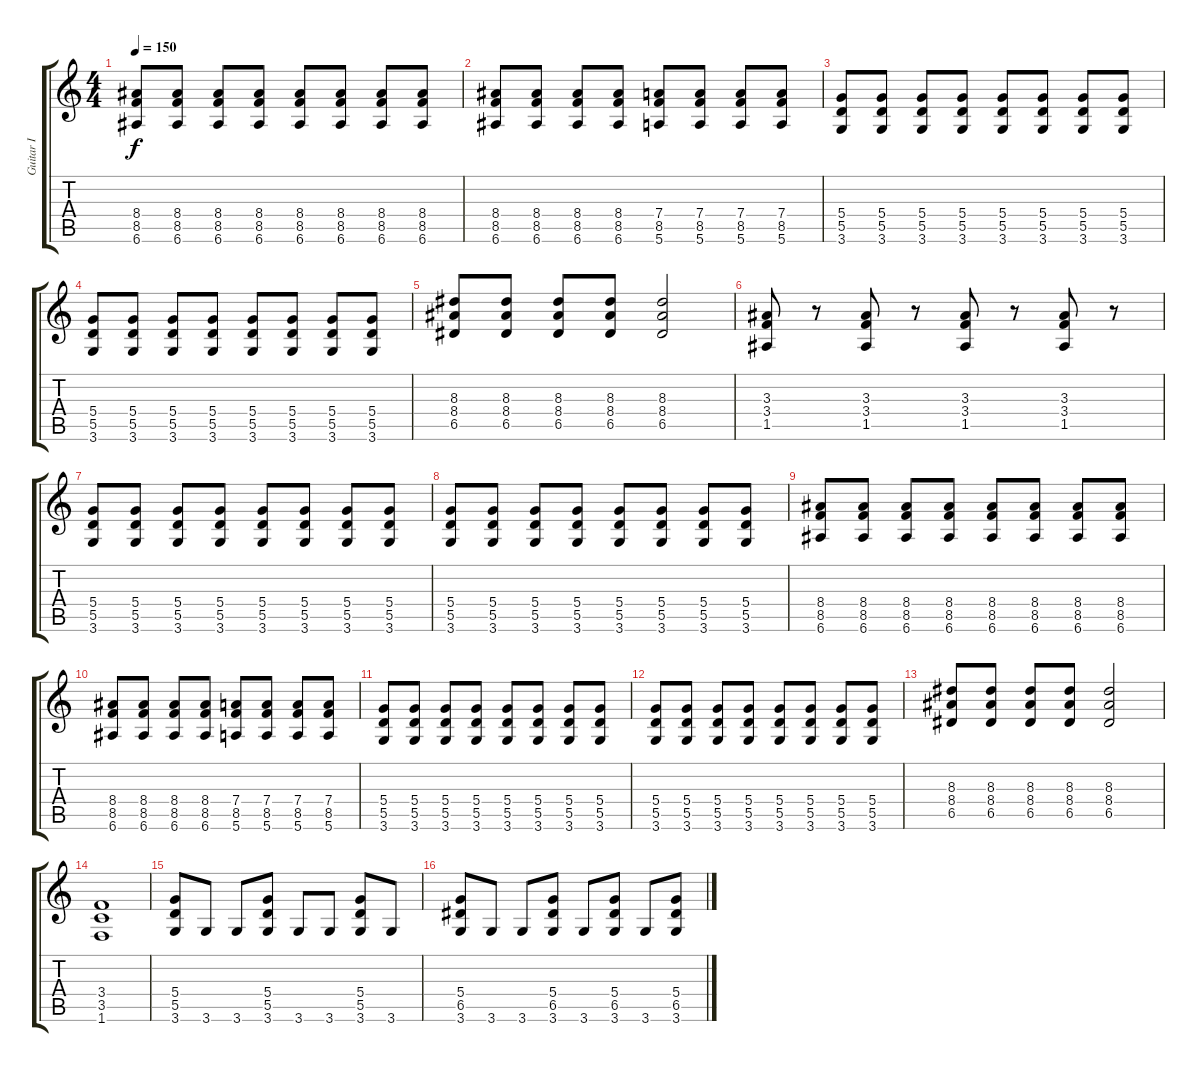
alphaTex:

\track ("Guitar I" "Guitar I") {instrument distortionguitar}
\staff {score tabs}
\tuning (E4 B3 G3 D3 A2 E2) {hide}
\ts (4 4)
\tempo 150
\clef g2
\ks c
(8.4 8.5 6.6).8{dy f} (8.4 8.5 6.6).8 (8.4 8.5 6.6).8 (8.4 8.5 6.6).8 (8.4 8.5 6.6).8 (8.4 8.5 6.6).8 (8.4 8.5 6.6).8 (8.4 8.5 6.6).8 |
(8.4 8.5 6.6).8 (8.4 8.5 6.6).8 (8.4 8.5 6.6).8 (8.4 8.5 6.6).8 (7.4 8.5 5.6).8 (7.4 8.5 5.6).8 (7.4 8.5 5.6).8 (7.4 8.5 5.6).8 |
(5.4 5.5 3.6).8 (5.4 5.5 3.6).8 (5.4 5.5 3.6).8 (5.4 5.5 3.6).8 (5.4 5.5 3.6).8 (5.4 5.5 3.6).8 (5.4 5.5 3.6).8 (5.4 5.5 3.6).8 |
(5.4 5.5 3.6).8 (5.4 5.5 3.6).8 (5.4 5.5 3.6).8 (5.4 5.5 3.6).8 (5.4 5.5 3.6).8 (5.4 5.5 3.6).8 (5.4 5.5 3.6).8 (5.4 5.5 3.6).8 |
(8.3 8.4 6.5).8 (8.3 8.4 6.5).8 (8.3 8.4 6.5).8 (8.3 8.4 6.5).8 (8.3 8.4 6.5).2{volume 14} |
(3.3 3.4 1.5).8{volume 12} r.8 (3.3 3.4 1.5).8 r.8 (3.3 3.4 1.5).8 r.8 (3.3 3.4 1.5).8 r.8 |
(5.4 5.5 3.6).8{volume 10} (5.4 5.5 3.6).8 (5.4 5.5 3.6).8 (5.4 5.5 3.6).8 (5.4 5.5 3.6).8 (5.4 5.5 3.6).8 (5.4 5.5 3.6).8 (5.4 5.5 3.6).8 |
(5.4 5.5 3.6).8 (5.4 5.5 3.6).8 (5.4 5.5 3.6).8 (5.4 5.5 3.6).8 (5.4 5.5 3.6).8 (5.4 5.5 3.6).8 (5.4 5.5 3.6).8 (5.4 5.5 3.6).8 |
(8.4 8.5 6.6).8 (8.4 8.5 6.6).8 (8.4 8.5 6.6).8 (8.4 8.5 6.6).8 (8.4 8.5 6.6).8 (8.4 8.5 6.6).8 (8.4 8.5 6.6).8 (8.4 8.5 6.6).8 |
(8.4 8.5 6.6).8 (8.4 8.5 6.6).8 (8.4 8.5 6.6).8 (8.4 8.5 6.6).8 (7.4 8.5 5.6).8 (7.4 8.5 5.6).8 (7.4 8.5 5.6).8 (7.4 8.5 5.6).8 |
(5.4 5.5 3.6).8 (5.4 5.5 3.6).8 (5.4 5.5 3.6).8 (5.4 5.5 3.6).8 (5.4 5.5 3.6).8 (5.4 5.5 3.6).8 (5.4 5.5 3.6).8 (5.4 5.5 3.6).8 |
(5.4 5.5 3.6).8 (5.4 5.5 3.6).8 (5.4 5.5 3.6).8 (5.4 5.5 3.6).8 (5.4 5.5 3.6).8 (5.4 5.5 3.6).8 (5.4 5.5 3.6).8 (5.4 5.5 3.6).8 |
(8.3 8.4 6.5).8 (8.3 8.4 6.5).8 (8.3 8.4 6.5).8 (8.3 8.4 6.5).8 (8.3 8.4 6.5).2{volume 14} |
(3.4 3.5 1.6).1 |
(5.4 5.5 3.6).8 3.6.8 3.6.8 (5.4 5.5 3.6).8 3.6.8 3.6.8 (5.4 5.5 3.6).8 3.6.8 |
(5.4 6.5 3.6).8 3.6.8 3.6.8 (5.4 6.5 3.6).8 3.6.8 (5.4 6.5 3.6).8 3.6.8 (5.4 6.5 3.6).8
